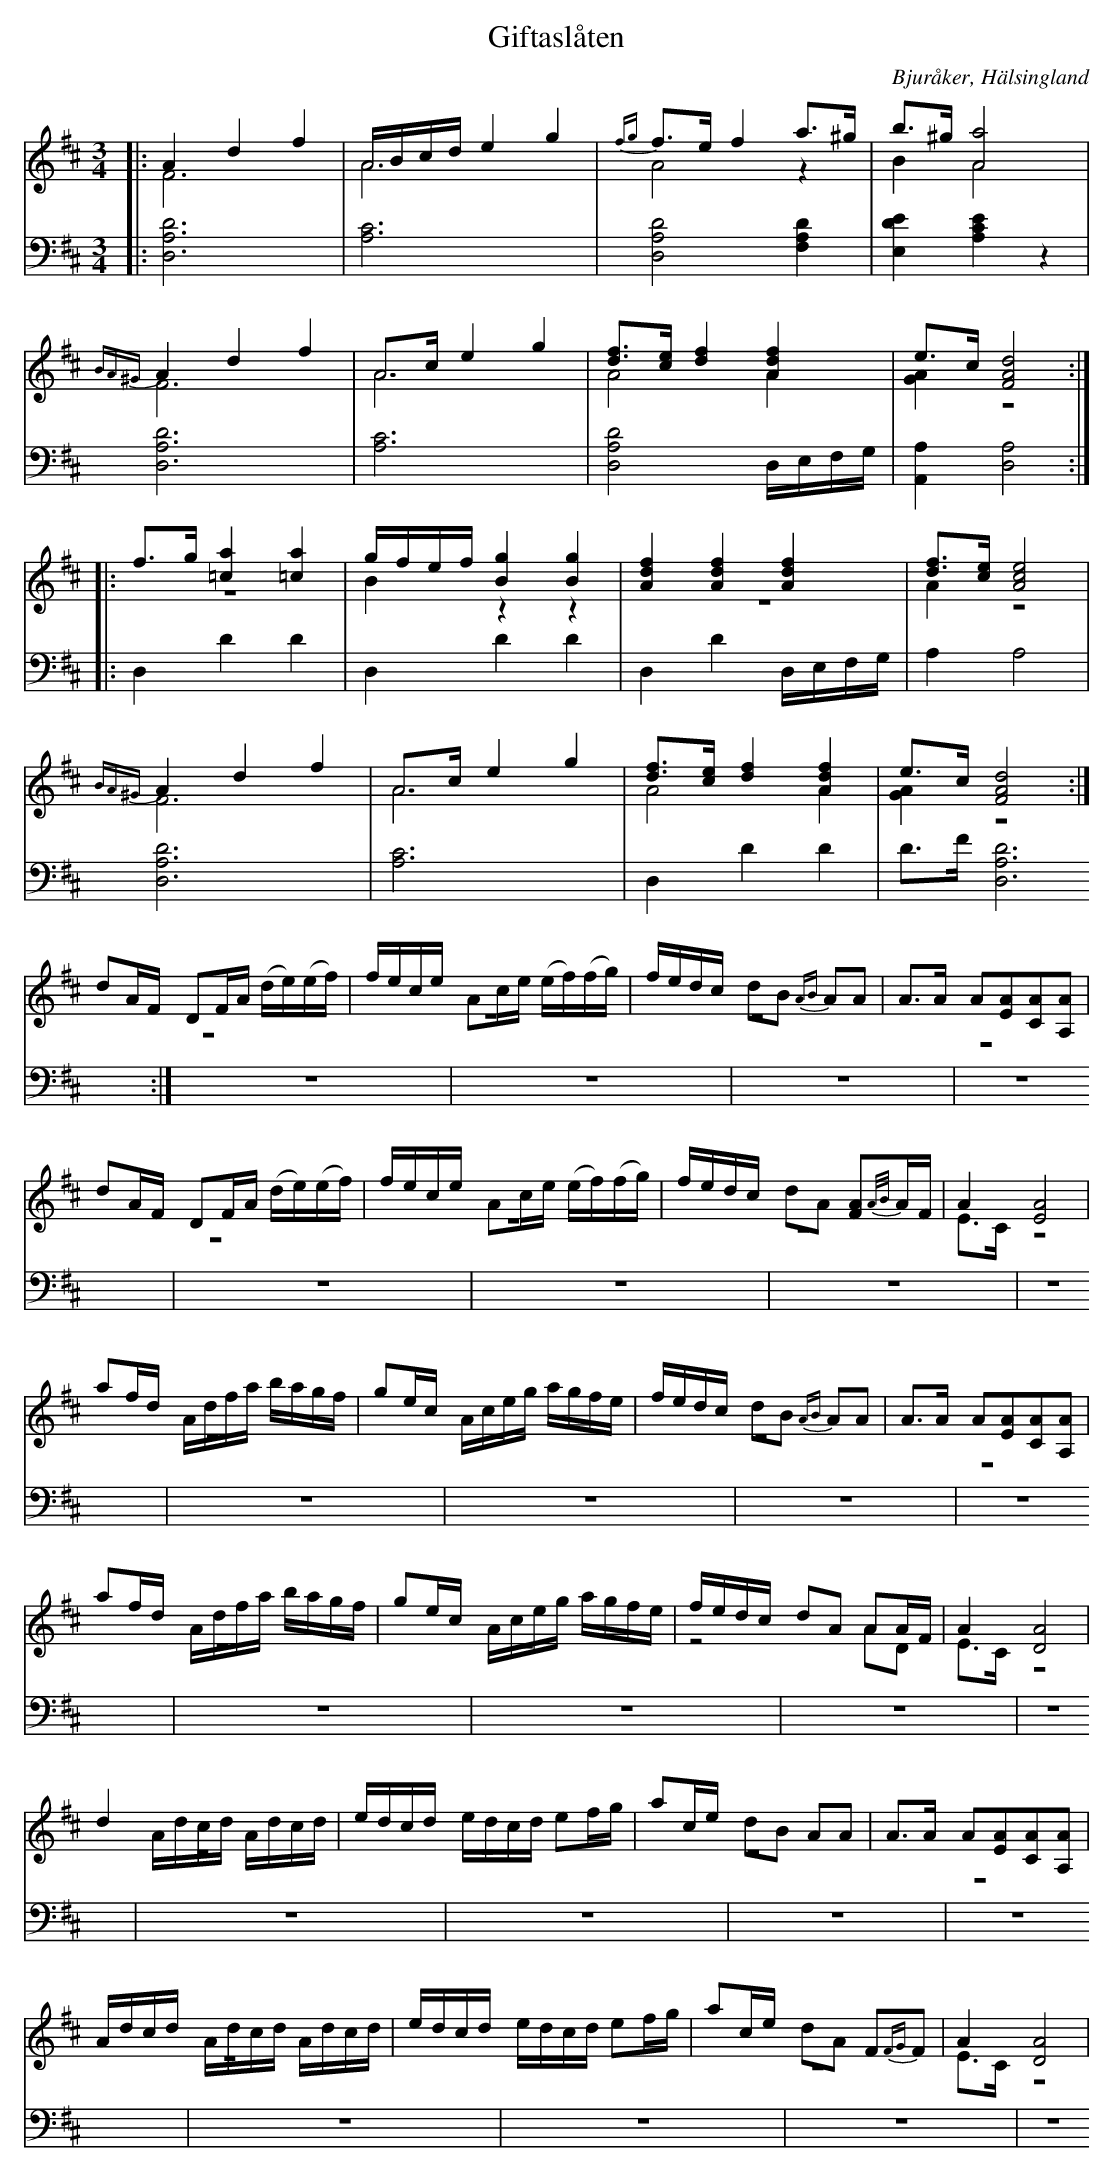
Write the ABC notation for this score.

X:1
T: Giftaslåten
O: Bjuråker, Hälsingland
M: 3/4
L: 1/8
K: D
V:1
V:2 merge
V:3
V:1
|: A2 d2 f2|A/B/c/d/ e2 g2|{fg}f>e f2 a>^g |b>^g [A4a4]|
 {BA^G}A2 d2 f2|A>c e2 g2|[df]>[ce] [d2f2] [A2d2f2]| e>c [F4A4d4]:|
|:f>g [=c2a2] [=c2a2]|g/f/e/f/ [B2g2] [B2g2]|[A2d2f2] [A2d2f2] [A2d2f2] |[df]>[ce] [A4c4e4]|
{BA^G}A2 d2 f2|A>c e2 g2|[df]>[ce] [d2f2] [A2d2f2]| e>c [F4A4d4]:|
dA/F/ DF/A/  (d/e/)(e/f/)|f/e/c/e/ Ac/e/ (e/f/)(f/g/)|f/e/d/c/ dB {AB}AA|A>A A[EA][CA][A,A]|
dA/F/ DF/A/ (d/e/)(e/f/)|f/e/c/e/ Ac/e/ (e/f/)(f/g/)|f/e/d/c/ dA [FA]{A/B/}A/F/|A2 [E4A4]|
af/d/ A/d/f/a/  b/a/g/f/| ge/c/ A/c/e/g/ a/g/f/e/|f/e/d/c/ dB {AB}AA|A>A A[EA][CA][A,A]|
af/d/ A/d/f/a/ b/a/g/f/|ge/c/ A/c/e/g/ a/g/f/e/|f/e/d/c/ dA AA/F/| A2 [D4A4]|
d2 A/d/c/d/ A/d/c/d/|e/d/c/d/ e/d/c/d/ ef/g/|ac/e/ dB AA|A>A A[EA][CA][A,A]|
A/d/c/d/ A/d/c/d/ A/d/c/d/|e/d/c/d/ e/d/c/d/ ef/g/| ac/e/ dA F{FG}F|A2 [D4A4]|
V:2
|: F6| A6|A4 z2|B2 A4|
F6| A6|A4 A2|[G2A2] z4:|
|:z6|B2 z2 z2|z6|A2 z4|
F6|A6|A4 A2|[G2A2] z4:|
z6|z6|z6|z6|
z6|z6|z6|E>C z4|
z6|z6|z6|z6|
z6|z6|z4 AD|E>C z4|
z6|z6|z6|z6|
z6|z6|z6|E>C z4|
V:4 clef bass
|: [D,6A,6D6]| [A,6C6]|[D,4A,4D4] [F,2A,2D2]|[E,2D2E2] [A,2C2E2] z2|
[D,6A,6D6]| [A,6C6]|[D,4A,4D4] D,/E,/F,/G,/|[A,,2A,2] [D,4A,4] :|
|:D,2 D2 D2|D,2 D2 D2|D,2 D2 D,/E,/F,/G,/|A,2 A,4|
[D,6A,6D6]|[A,6C6]| D,2 D2 D2|D>F [D,6A,6D6] :|
z6|z6|z6|z6|
z6|z6|z6|z6|
z6|z6|z6|z6|
z6|z6|z6|z6|
z6|z6|z6|z6|
z6|z6|z6|z6|
